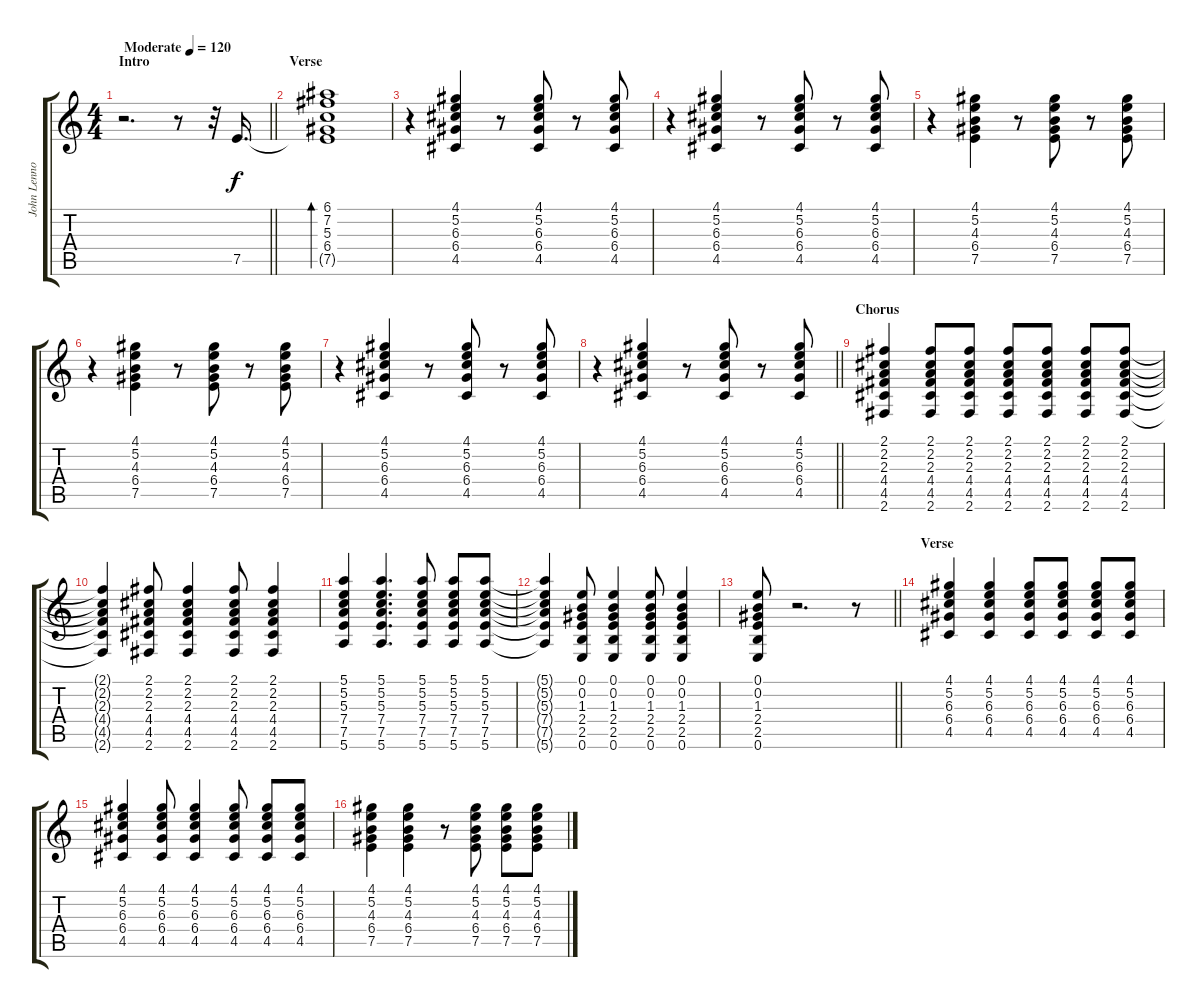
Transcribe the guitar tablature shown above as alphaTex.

\track ("John Lennon II" "John Lenno") {instrument overdrivenguitar}
\staff {score tabs}
\tuning (E4 B3 G3 D3 A2 E2) {hide}
\ts (4 4)
\section ("" "Intro")
\tempo (120 "Moderate")
\clef g2
\barLineRight lightlight
\ks c
r.2{d dy f instrument overdrivenguitar} r.8 r.32 7.5.16{d} |
\section ("" "Verse")
(6.1 7.2 5.3 6.4 7.5{t}).1{bd 480} |
r.4 (4.1 5.2 6.3 6.4 4.5).4 r.8 (4.1 5.2 6.3 6.4 4.5).8 r.8 (4.1 5.2 6.3 6.4 4.5).8 |
r.4 (4.1 5.2 6.3 6.4 4.5).4 r.8 (4.1 5.2 6.3 6.4 4.5).8 r.8 (4.1 5.2 6.3 6.4 4.5).8 |
r.4 (4.1 5.2 4.3 6.4 7.5).4 r.8 (4.1 5.2 4.3 6.4 7.5).8 r.8 (4.1 5.2 4.3 6.4 7.5).8 |
r.4 (4.1 5.2 4.3 6.4 7.5).4 r.8 (4.1 5.2 4.3 6.4 7.5).8 r.8 (4.1 5.2 4.3 6.4 7.5).8 |
r.4 (4.1 5.2 6.3 6.4 4.5).4 r.8 (4.1 5.2 6.3 6.4 4.5).8 r.8 (4.1 5.2 6.3 6.4 4.5).8 |
\barLineRight lightlight
r.4 (4.1 5.2 6.3 6.4 4.5).4 r.8 (4.1 5.2 6.3 6.4 4.5).8 r.8 (4.1 5.2 6.3 6.4 4.5).8 |
\section ("" "Chorus")
(2.1 2.2 2.3 4.4 4.5 2.6).4 (2.1 2.2 2.3 4.4 4.5 2.6).8 (2.1 2.2 2.3 4.4 4.5 2.6).8 (2.1 2.2 2.3 4.4 4.5 2.6).8 (2.1 2.2 2.3 4.4 4.5 2.6).8 (2.1 2.2 2.3 4.4 4.5 2.6).8 (2.1 2.2 2.3 4.4 4.5 2.6).8 |
(2.1{t} 2.2{t} 2.3{t} 4.4{t} 4.5{t} 2.6{t}).4 (2.1 2.2 2.3 4.4 4.5 2.6).8 (2.1 2.2 2.3 4.4 4.5 2.6).4 (2.1 2.2 2.3 4.4 4.5 2.6).8 (2.1 2.2 2.3 4.4 4.5 2.6).4 |
(5.1 5.2 5.3 7.4 7.5 5.6).4 (5.1 5.2 5.3 7.4 7.5 5.6).4{d} (5.1 5.2 5.3 7.4 7.5 5.6).8 (5.1 5.2 5.3 7.4 7.5 5.6).8 (5.1 5.2 5.3 7.4 7.5 5.6).8 |
(5.1{t} 5.2{t} 5.3{t} 7.4{t} 7.5{t} 5.6{t}).4 (0.1 0.2 1.3 2.4 2.5 0.6).8 (0.1 0.2 1.3 2.4 2.5 0.6).4 (0.1 0.2 1.3 2.4 2.5 0.6).8 (0.1 0.2 1.3 2.4 2.5 0.6).4 |
\barLineRight lightlight
(0.1 0.2 1.3 2.4 2.5 0.6).8 r.2{d} r.8 |
\section ("" "Verse")
(4.1 5.2 6.3 6.4 4.5).4 (4.1 5.2 6.3 6.4 4.5).4 (4.1 5.2 6.3 6.4 4.5).8 (4.1 5.2 6.3 6.4 4.5).8 (4.1 5.2 6.3 6.4 4.5).8 (4.1 5.2 6.3 6.4 4.5).8 |
(4.1 5.2 6.3 6.4 4.5).4 (4.1 5.2 6.3 6.4 4.5).8 (4.1 5.2 6.3 6.4 4.5).4 (4.1 5.2 6.3 6.4 4.5).8 (4.1 5.2 6.3 6.4 4.5).8 (4.1 5.2 6.3 6.4 4.5).8 |
(4.1 5.2 4.3 6.4 7.5).4 (4.1 5.2 4.3 6.4 7.5).4 r.8 (4.1 5.2 4.3 6.4 7.5).8 (4.1 5.2 4.3 6.4 7.5).8 (4.1 5.2 4.3 6.4 7.5).8
